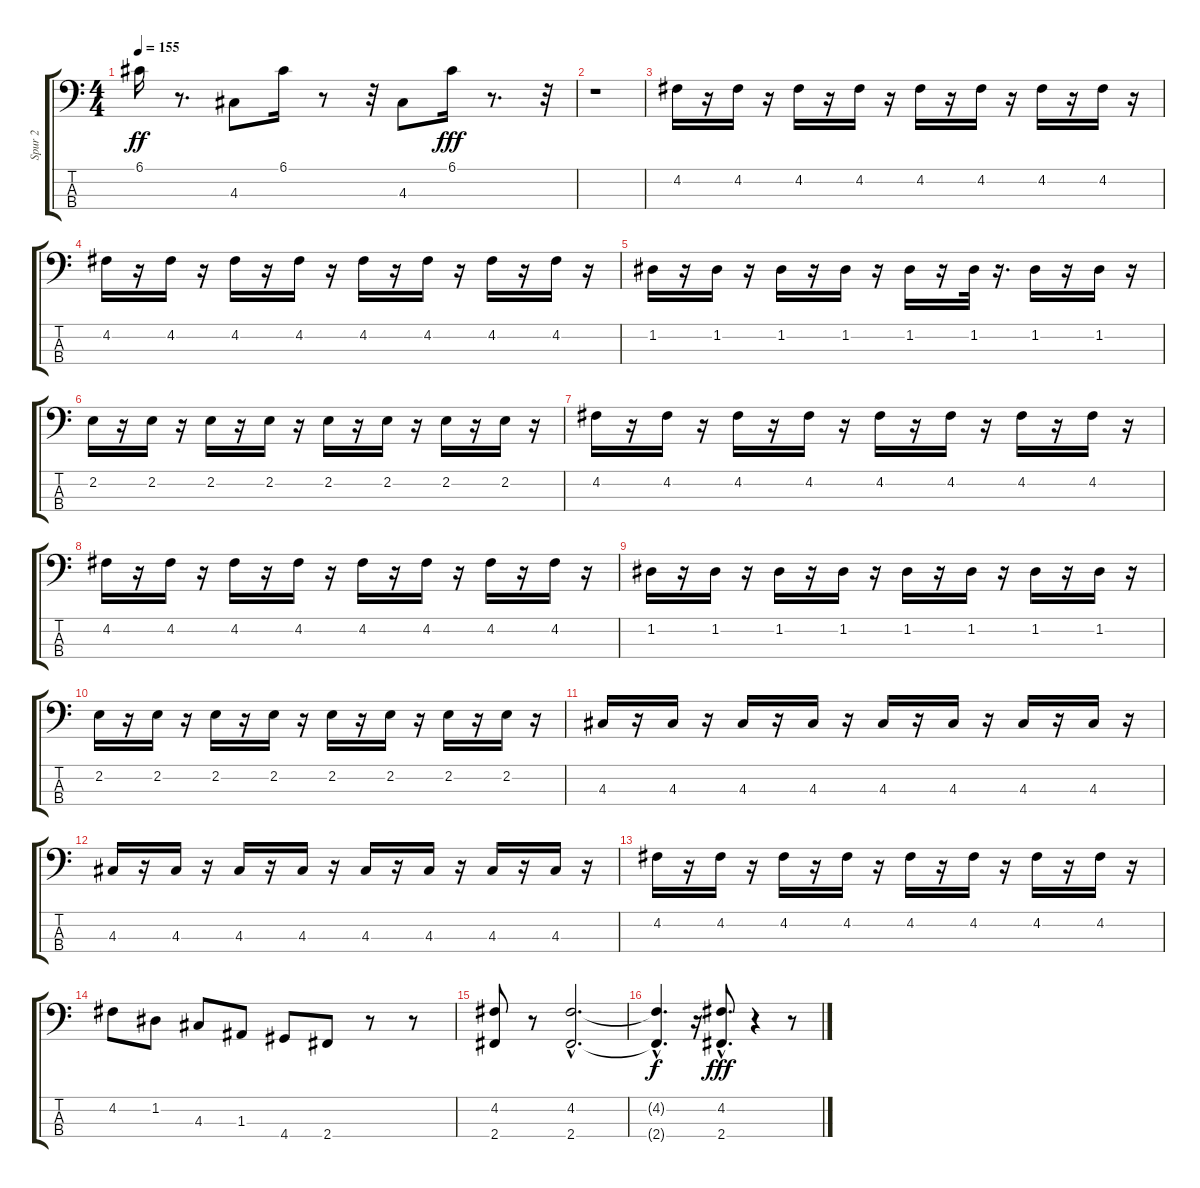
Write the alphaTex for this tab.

\track ("Spur 2" "Spur 2") {instrument electricbassfinger}
\staff {score tabs}
\tuning (G2 D2 A1 E1) {hide}
\ts (4 4)
\tempo 155
\clef f4
\ks c
6.1.16{dy ff} r.8{d} 4.3.8 6.1.16 r.8 r.32 4.3.8 6.1.16{dy fff} r.8{d} r.32 |
r.1 |
4.2.16 r.16 4.2.16 r.16 4.2.16 r.16 4.2.16 r.16 4.2.16 r.16 4.2.16 r.16 4.2.16 r.16 4.2.16 r.16 |
4.2.16 r.16 4.2.16 r.16 4.2.16 r.16 4.2.16 r.16 4.2.16 r.16 4.2.16 r.16 4.2.16 r.16 4.2.16 r.16 |
1.2.16 r.16 1.2.16 r.16 1.2.16 r.16 1.2.16 r.16 1.2.16 r.16 1.2.32 r.16{d} 1.2.16 r.16 1.2.16 r.16 |
2.2.16 r.16 2.2.16 r.16 2.2.16 r.16 2.2.16 r.16 2.2.16 r.16 2.2.16 r.16 2.2.16 r.16 2.2.16 r.16 |
4.2.16 r.16 4.2.16 r.16 4.2.16 r.16 4.2.16 r.16 4.2.16 r.16 4.2.16 r.16 4.2.16 r.16 4.2.16 r.16 |
4.2.16 r.16 4.2.16 r.16 4.2.16 r.16 4.2.16 r.16 4.2.16 r.16 4.2.16 r.16 4.2.16 r.16 4.2.16 r.16 |
1.2.16 r.16 1.2.16 r.16 1.2.16 r.16 1.2.16 r.16 1.2.16 r.16 1.2.16 r.16 1.2.16 r.16 1.2.16 r.16 |
2.2.16 r.16 2.2.16 r.16 2.2.16 r.16 2.2.16 r.16 2.2.16 r.16 2.2.16 r.16 2.2.16 r.16 2.2.16 r.16 |
4.3.16 r.16 4.3.16 r.16 4.3.16 r.16 4.3.16 r.16 4.3.16 r.16 4.3.16 r.16 4.3.16 r.16 4.3.16 r.16 |
4.3.16 r.16 4.3.16 r.16 4.3.16 r.16 4.3.16 r.16 4.3.16 r.16 4.3.16 r.16 4.3.16 r.16 4.3.16 r.16 |
4.2.16 r.16 4.2.16 r.16 4.2.16 r.16 4.2.16 r.16 4.2.16 r.16 4.2.16 r.16 4.2.16 r.16 4.2.16 r.16 |
4.2.8 1.2.8 4.3.8 1.3.8 4.4.8 2.4.8 r.8 r.8 |
(4.2 2.4).8 r.8 (4.2{hac} 2.4{hac}).2{d} |
(4.2{hac t} 2.4{hac t}).4{d dy f} r.16 (4.2{hac} 2.4{hac}).8{d dy fff} r.4 r.8
